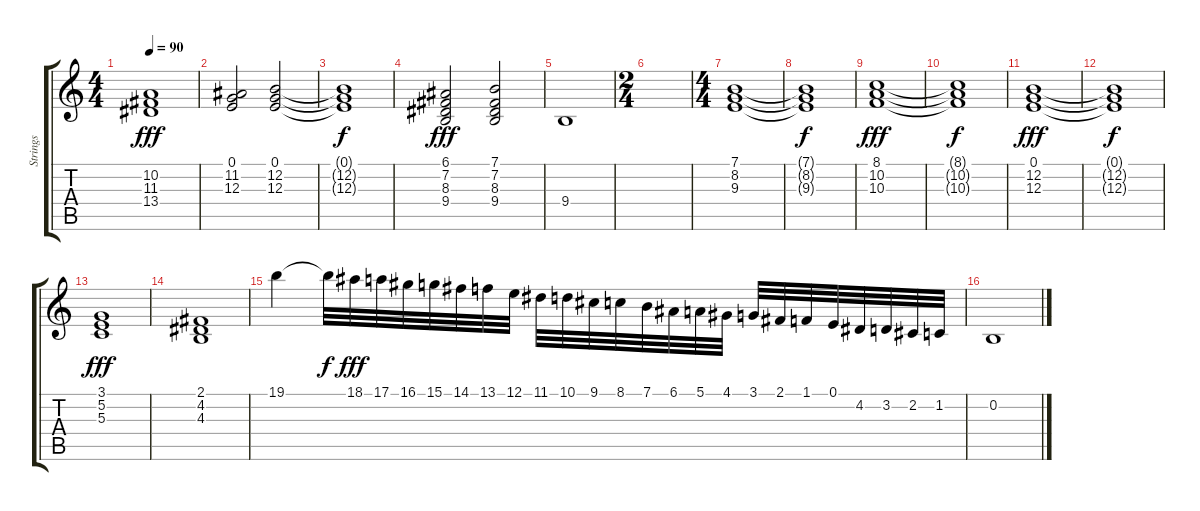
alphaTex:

\track ("Strings" "Strings") {instrument stringensemble2}
\staff {score tabs}
\tuning (E4 B3 G3 D3 A2 E2) {hide}
\ts (4 4)
\tempo 90
\clef g2
\ks c
(10.2 11.3 13.4).1{dy fff} |
(0.1 11.2 12.3).2 (0.1 12.2 12.3).2 |
(0.1{t} 12.2{t} 12.3{t}).1{dy f} |
(6.1 7.2 8.3 9.4).2{dy fff} (7.1 7.2 8.3 9.4).2 |
9.4.1 |
\ts (2 4)
|
\ts (4 4)
(7.1 8.2 9.3).1 |
(7.1{t} 8.2{t} 9.3{t}).1{dy f} |
(8.1 10.2 10.3).1{dy fff} |
(8.1{t} 10.2{t} 10.3{t}).1{dy f} |
(0.1 12.2 12.3).1{dy fff} |
(0.1{t} 12.2{t} 12.3{t}).1{dy f} |
(3.1 5.2 5.3).1{dy fff} |
(2.1 4.2 4.3).1 |
19.1.4 19.1{t}.32{dy f} 18.1.32{dy fff} 17.1.32 16.1.32 15.1.32 14.1.32 13.1.32 12.1.32 11.1.32 10.1.32 9.1.32 8.1.32 7.1.32 6.1.32 5.1.32 4.1.32 3.1.32 2.1.32 1.1.32 0.1.32 4.2.32 3.2.32 2.2.32 1.2.32 |
0.2.1
